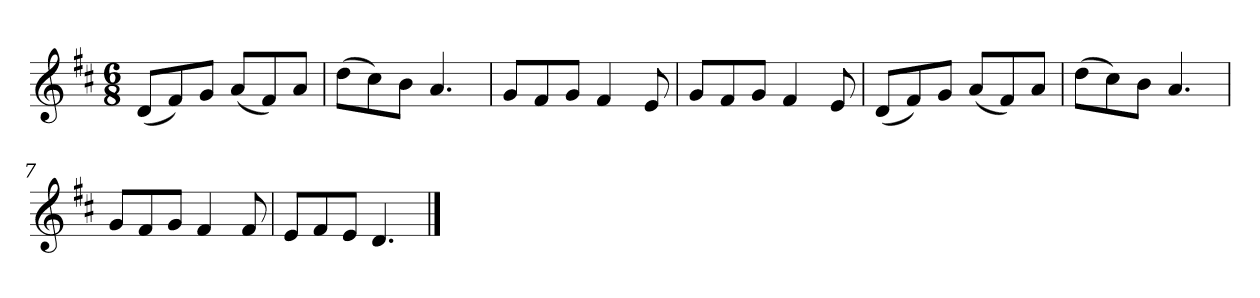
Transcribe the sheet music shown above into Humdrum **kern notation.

**kern
*part1
*staff1
*k[f#c#]
*M6/8
*MM120
=1
(8dL
8f#)
8gJ
(8aL
8f#)
8aJ
=2
(8ddL
8cc#)
8bJ
4.a
=3
8gL
8f#
8gJ
4f#
8e
=4
8gL
8f#
8gJ
4f#
8e
=5
(8dL
8f#)
8gJ
(8aL
8f#)
8aJ
=6
(8ddL
8cc#)
8bJ
4.a
=7
8gL
8f#
8gJ
4f#
8f#
=8
8eL
8f#
8eJ
4.d
==
*-
